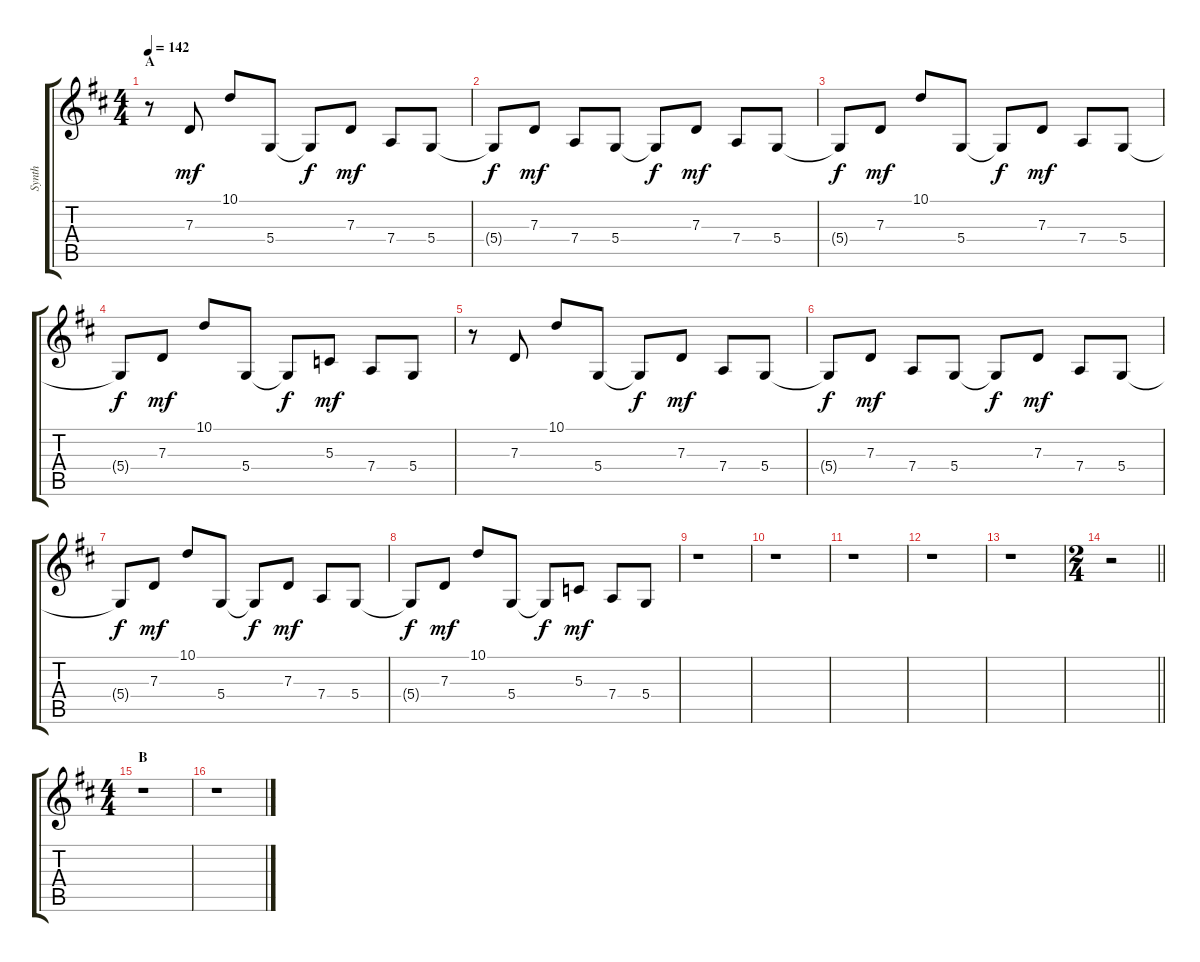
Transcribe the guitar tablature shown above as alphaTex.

\track ("Synth" "Synth") {instrument synthstrings1}
\staff {score tabs}
\tuning (E4 B3 G3 D3 A2 E2) {hide}
\ts (4 4)
\section ("" "A")
\tempo 142
\clef g2
\ks d
r.8{dy mf instrument synthstrings1} 7.3.8 10.1.8 5.4.8 5.4{t}.8{dy f} 7.3.8{dy mf} 7.4.8 5.4.8 |
5.4{t}.8{dy f} 7.3.8{dy mf} 7.4.8 5.4.8 5.4{t}.8{dy f} 7.3.8{dy mf} 7.4.8 5.4.8 |
5.4{t}.8{dy f} 7.3.8{dy mf} 10.1.8 5.4.8 5.4{t}.8{dy f} 7.3.8{dy mf} 7.4.8 5.4.8 |
5.4{t}.8{dy f} 7.3.8{dy mf} 10.1.8 5.4.8 5.4{t}.8{dy f} 5.3.8{dy mf} 7.4.8 5.4.8 |
r.8 7.3.8 10.1.8 5.4.8 5.4{t}.8{dy f} 7.3.8{dy mf} 7.4.8 5.4.8 |
5.4{t}.8{dy f} 7.3.8{dy mf} 7.4.8 5.4.8 5.4{t}.8{dy f} 7.3.8{dy mf} 7.4.8 5.4.8 |
5.4{t}.8{dy f volume 0} 7.3.8{dy mf} 10.1.8 5.4.8 5.4{t}.8{dy f} 7.3.8{dy mf} 7.4.8 5.4.8 |
5.4{t}.8{dy f} 7.3.8{dy mf} 10.1.8 5.4.8 5.4{t}.8{dy f} 5.3.8{dy mf} 7.4.8 5.4.8 |
r.1 |
r.1 |
r.1 |
r.1 |
r.1 |
\ts (2 4)
\barLineRight lightlight
r.2 |
\ts (4 4)
\section ("" "B")
r.1 |
r.1
